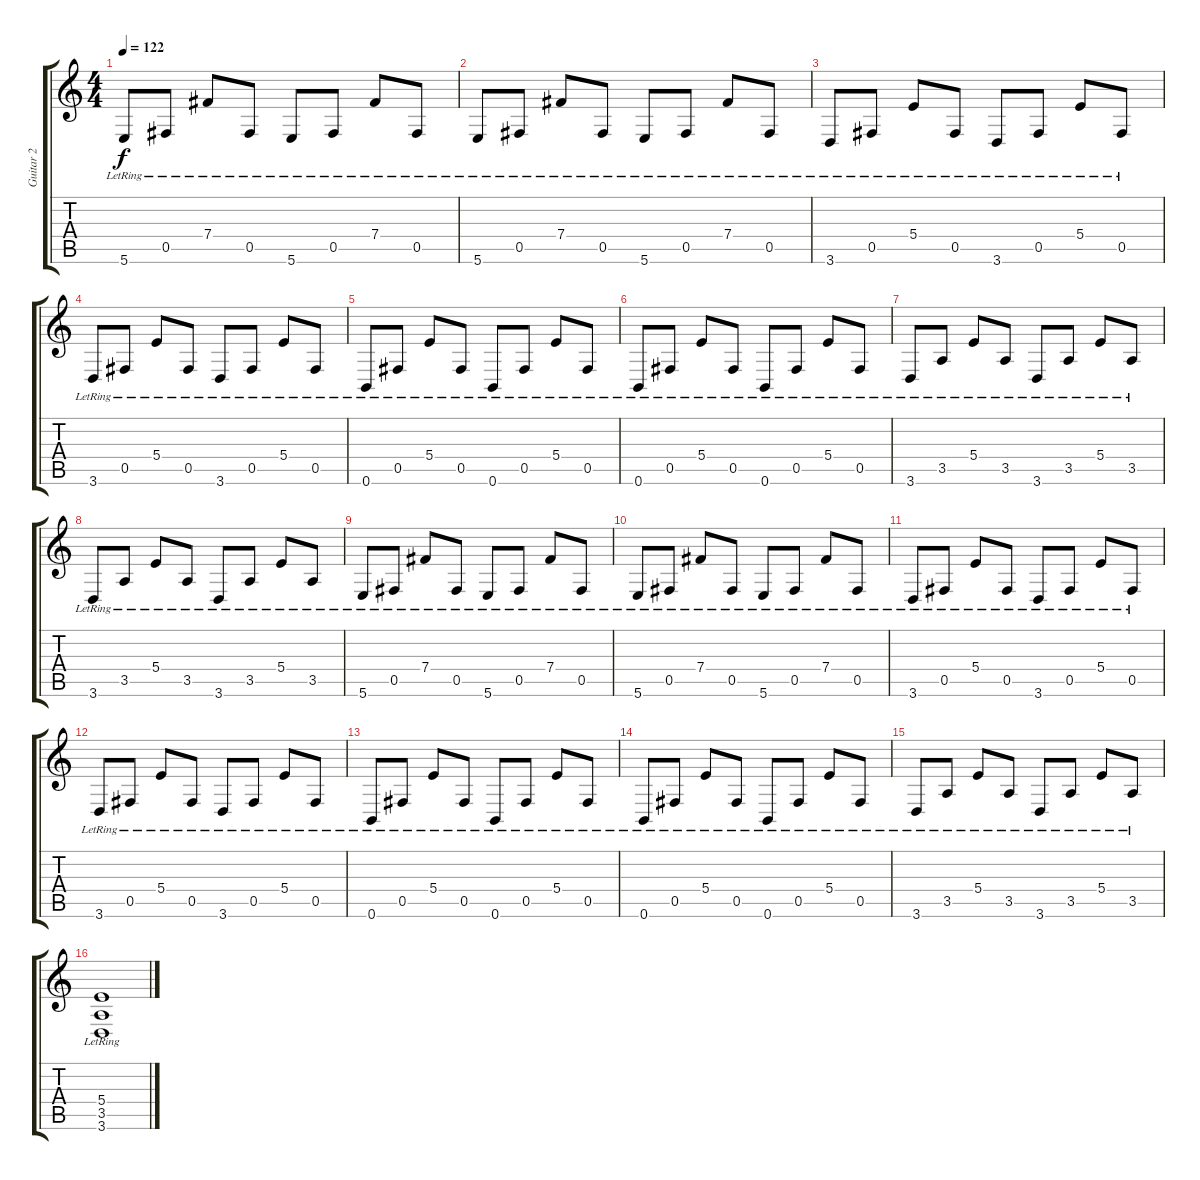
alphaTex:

\track ("Guitar 2" "Guitar 2") {instrument distortionguitar}
\staff {score tabs}
\tuning (Db4 Ab3 E3 B2 Gb2 B1) {hide}
\ts (4 4)
\tempo 122
\clef g2
\ks c
5.6{lr}.8{dy f instrument electricguitarclean} 0.5{lr}.8 7.4{lr}.8 0.5{lr}.8 5.6{lr}.8 0.5{lr}.8 7.4{lr}.8 0.5{lr}.8 |
5.6{lr}.8 0.5{lr}.8 7.4{lr}.8 0.5{lr}.8 5.6{lr}.8 0.5{lr}.8 7.4{lr}.8 0.5{lr}.8 |
3.6{lr}.8 0.5{lr}.8 5.4{lr}.8 0.5{lr}.8 3.6{lr}.8 0.5{lr}.8 5.4{lr}.8 0.5{lr}.8 |
3.6{lr}.8 0.5{lr}.8 5.4{lr}.8 0.5{lr}.8 3.6{lr}.8 0.5{lr}.8 5.4{lr}.8 0.5{lr}.8 |
0.6{lr}.8 0.5{lr}.8 5.4{lr}.8 0.5{lr}.8 0.6{lr}.8 0.5{lr}.8 5.4{lr}.8 0.5{lr}.8 |
0.6{lr}.8 0.5{lr}.8 5.4{lr}.8 0.5{lr}.8 0.6{lr}.8 0.5{lr}.8 5.4{lr}.8 0.5{lr}.8 |
3.6{lr}.8 3.5{lr}.8 5.4{lr}.8 3.5{lr}.8 3.6{lr}.8 3.5{lr}.8 5.4{lr}.8 3.5{lr}.8 |
3.6{lr}.8 3.5{lr}.8 5.4{lr}.8 3.5{lr}.8 3.6{lr}.8 3.5{lr}.8 5.4{lr}.8 3.5{lr}.8 |
5.6{lr}.8 0.5{lr}.8 7.4{lr}.8 0.5{lr}.8 5.6{lr}.8 0.5{lr}.8 7.4{lr}.8 0.5{lr}.8 |
5.6{lr}.8 0.5{lr}.8 7.4{lr}.8 0.5{lr}.8 5.6{lr}.8 0.5{lr}.8 7.4{lr}.8 0.5{lr}.8 |
3.6{lr}.8 0.5{lr}.8 5.4{lr}.8 0.5{lr}.8 3.6{lr}.8 0.5{lr}.8 5.4{lr}.8 0.5{lr}.8 |
3.6{lr}.8 0.5{lr}.8 5.4{lr}.8 0.5{lr}.8 3.6{lr}.8 0.5{lr}.8 5.4{lr}.8 0.5{lr}.8 |
0.6{lr}.8 0.5{lr}.8 5.4{lr}.8 0.5{lr}.8 0.6{lr}.8 0.5{lr}.8 5.4{lr}.8 0.5{lr}.8 |
0.6{lr}.8 0.5{lr}.8 5.4{lr}.8 0.5{lr}.8 0.6{lr}.8 0.5{lr}.8 5.4{lr}.8 0.5{lr}.8 |
3.6{lr}.8 3.5{lr}.8 5.4{lr}.8 3.5{lr}.8 3.6{lr}.8 3.5{lr}.8 5.4{lr}.8 3.5{lr}.8 |
(5.4 3.5 3.6{lr}).1
